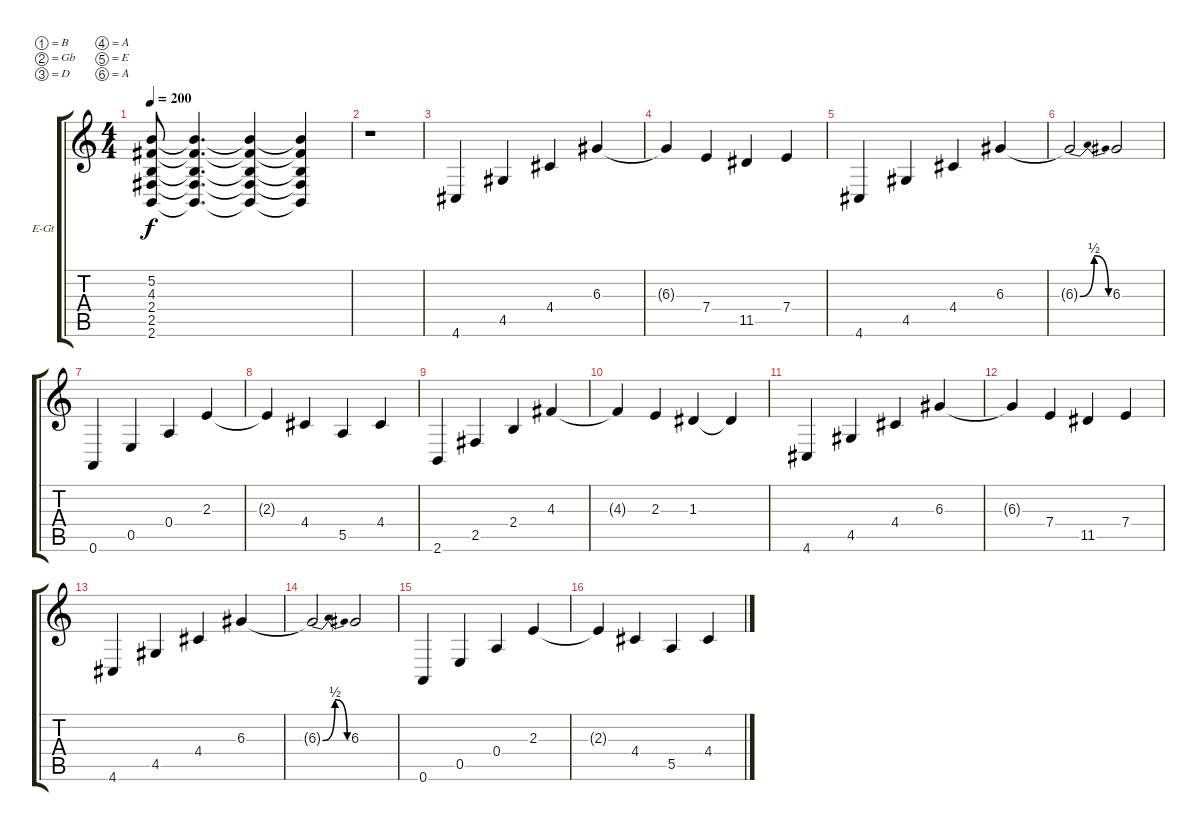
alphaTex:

\bracketExtendMode groupsimilarinstruments
\firstSystemTrackNameOrientation horizontal
\otherSystemsTrackNameOrientation horizontal
\track ("La Metalcoreuse" "E-Gt") {instrument distortionguitar}
\staff {score tabs}
\tuning (B3 Gb3 D3 A2 E2 A1)
\ts (4 4)
\tempo 200
\clef g2
\ks c
(4.3{t} 5.2{t} 2.6{t} 2.5{t} 2.4{t}).8{dy f} (4.3{t} 5.2{t} 2.6{t} 2.5{t} 2.4{t}).4{d} (4.3{t} 5.2{t} 2.6{t} 2.5{t} 2.4{t}).4 (4.3{t} 5.2{t} 2.6{t} 2.5{t} 2.4{t}).4 |
r.1 |
4.6.4 4.5.4 4.4.4 6.3.4 |
6.3{t}.4 7.4.4 11.5.4 7.4.4 |
4.6.4 4.5.4 4.4.4 6.3.4 |
6.3{be (bendrelease 0 0 30 2 30 2 60 0) t}.2 6.3.2 |
0.6.4 0.5.4 0.4.4 2.3.4 |
2.3{t}.4 4.4.4 5.5.4 4.4.4 |
2.6.4 2.5.4 2.4.4 4.3.4 |
4.3{t}.4 2.3.4 1.3.4 1.3{t}.4 |
4.6.4 4.5.4 4.4.4 6.3.4 |
6.3{t}.4 7.4.4 11.5.4 7.4.4 |
4.6.4 4.5.4 4.4.4 6.3.4 |
6.3{be (bendrelease 0 0 30 2 30 2 60 0) t}.2 6.3.2 |
0.6.4 0.5.4 0.4.4 2.3.4 |
2.3{t}.4 4.4.4 5.5.4 4.4.4
